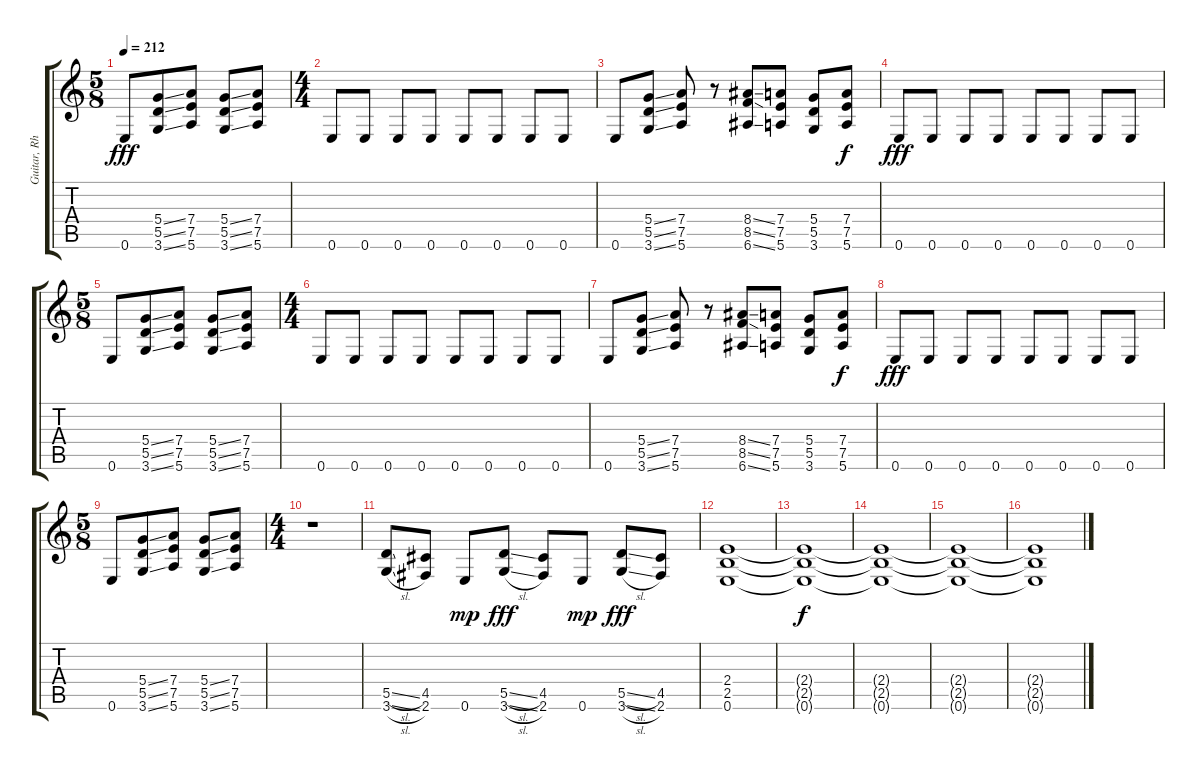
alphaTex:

\track ("Guitar, Rhythm (Hetfield)" "Guitar, Rh") {instrument distortionguitar}
\staff {score tabs}
\tuning (E4 B3 G3 D3 A2 E2) {hide}
\ts (5 8)
\tempo 212
\clef g2
\ks c
0.6.8{dy fff} (5.4{ss} 5.5{ss} 3.6{ss}).8 (7.4 7.5 5.6).8 (5.4{ss} 5.5{ss} 3.6{ss}).8 (7.4 7.5 5.6).8 |
\ts (4 4)
0.6.8 0.6.8 0.6.8 0.6.8 0.6.8 0.6.8 0.6.8 0.6.8 |
0.6.8 (5.4{ss} 5.5{ss} 3.6{ss}).8 (7.4 7.5 5.6).8 r.8 (8.4{ss} 8.5{ss} 6.6{ss}).8 (7.4 7.5 5.6).8 (5.4 5.5 3.6).8 (7.4 7.5 5.6).8{dy f} |
0.6.8{dy fff} 0.6.8 0.6.8 0.6.8 0.6.8 0.6.8 0.6.8 0.6.8 |
\ts (5 8)
0.6.8 (5.4{ss} 5.5{ss} 3.6{ss}).8 (7.4 7.5 5.6).8 (5.4{ss} 5.5{ss} 3.6{ss}).8 (7.4 7.5 5.6).8 |
\ts (4 4)
0.6.8 0.6.8 0.6.8 0.6.8 0.6.8 0.6.8 0.6.8 0.6.8 |
0.6.8 (5.4{ss} 5.5{ss} 3.6{ss}).8 (7.4 7.5 5.6).8 r.8 (8.4{ss} 8.5{ss} 6.6{ss}).8 (7.4 7.5 5.6).8 (5.4 5.5 3.6).8 (7.4 7.5 5.6).8{dy f} |
0.6.8{dy fff} 0.6.8 0.6.8 0.6.8 0.6.8 0.6.8 0.6.8 0.6.8 |
\ts (5 8)
0.6.8 (5.4{ss} 5.5{ss} 3.6{ss}).8 (7.4 7.5 5.6).8 (5.4{ss} 5.5{ss} 3.6{ss}).8 (7.4 7.5 5.6).8 |
\ts (4 4)
r.1 |
(5.5{sl} 3.6{sl}).8 (4.5 2.6).8 0.6.8{dy mp} (5.5{sl} 3.6{sl}).8{dy fff} (4.5 2.6).8 0.6.8{dy mp} (5.5{sl} 3.6{sl}).8{dy fff} (4.5 2.6).8 |
(2.4 2.5 0.6).1{volume 9} |
(2.4{t} 2.5{t} 0.6{t}).1{dy f} |
(2.4{t} 2.5{t} 0.6{t}).1 |
(2.4{t} 2.5{t} 0.6{t}).1 |
(2.4{t} 2.5{t} 0.6{t}).1{volume 1}
